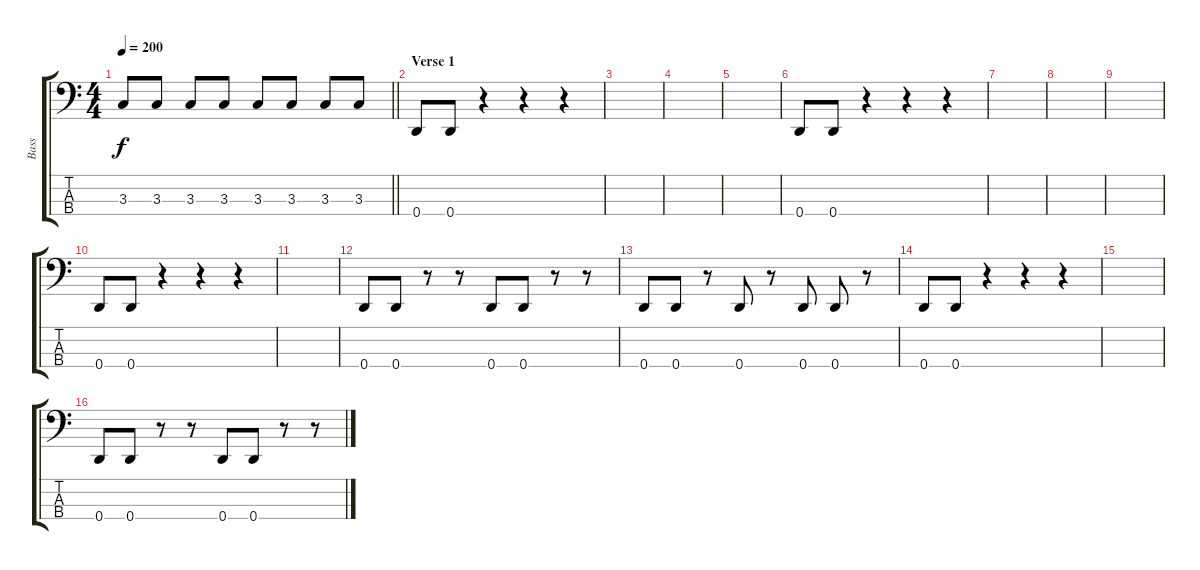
\track ("Bass" "Bass") {instrument electricbassfinger}
\staff {score tabs}
\tuning (G2 D2 A1 D1) {hide}
\ts (4 4)
\tempo 200
\clef f4
\barLineRight lightlight
\ks c
3.3.8{dy f} 3.3.8 3.3.8 3.3.8 3.3.8 3.3.8 3.3.8 3.3.8 |
\section ("" "Verse 1")
0.4.8 0.4.8 r.4 r.4 r.4 |
|
|
|
0.4.8 0.4.8 r.4 r.4 r.4 |
|
|
|
0.4.8 0.4.8 r.4 r.4 r.4 |
|
0.4.8 0.4.8 r.8 r.8 0.4.8 0.4.8 r.8 r.8 |
0.4.8 0.4.8 r.8 0.4.8 r.8 0.4.8 0.4.8 r.8 |
0.4.8 0.4.8 r.4 r.4 r.4 |
|
0.4.8 0.4.8 r.8 r.8 0.4.8 0.4.8 r.8 r.8
